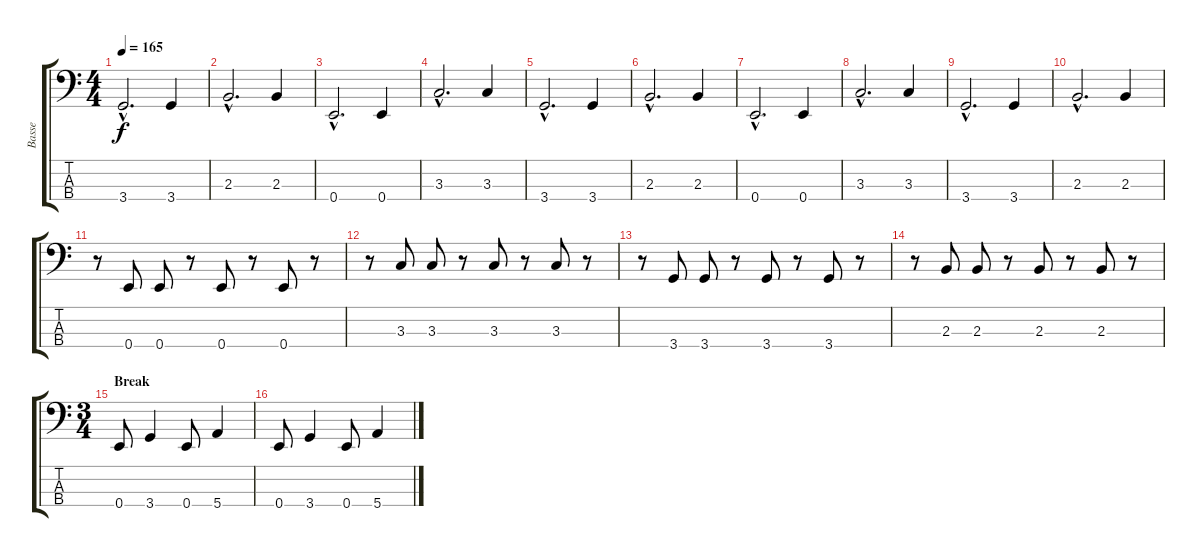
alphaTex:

\track ("Basse" "Basse") {instrument electricbassfinger}
\staff {score tabs}
\tuning (G2 D2 A1 E1) {hide}
\ts (4 4)
\tempo 165
\clef f4
\ks c
3.4{hac}.2{d dy f} 3.4.4 |
2.3{hac}.2{d} 2.3.4 |
0.4{hac}.2{d volume 13} 0.4.4 |
3.3{hac}.2{d} 3.3.4 |
3.4{hac}.2{d} 3.4.4 |
2.3{hac}.2{d} 2.3.4 |
0.4{hac}.2{d volume 13} 0.4.4 |
3.3{hac}.2{d} 3.3.4 |
3.4{hac}.2{d} 3.4.4 |
2.3{hac}.2{d} 2.3.4 |
r.8 0.4.8 0.4.8 r.8 0.4.8 r.8 0.4.8 r.8 |
r.8 3.3.8 3.3.8 r.8 3.3.8 r.8 3.3.8 r.8 |
r.8 3.4.8 3.4.8 r.8 3.4.8 r.8 3.4.8 r.8 |
r.8 2.3.8 2.3.8 r.8 2.3.8 r.8 2.3.8 r.8 |
\ts (3 4)
\section ("" "Break")
0.4.8{instrument lead8bassandlead} 3.4.4 0.4.8 5.4.4 |
0.4.8 3.4.4 0.4.8 5.4.4
